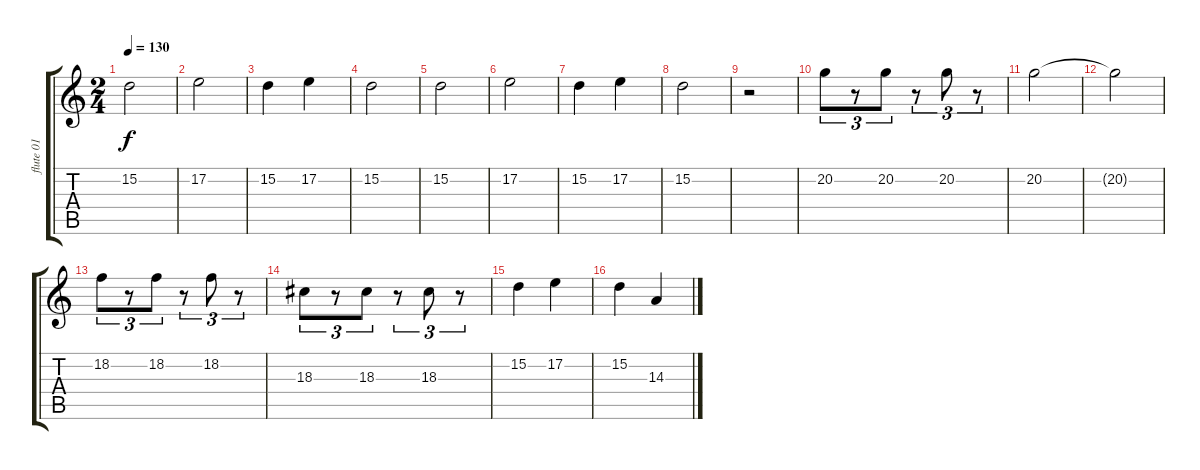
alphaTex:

\track ("flute 01" "flute 01") {instrument flute}
\staff {score tabs}
\tuning (E4 B3 G3 D3 A2 E2) {hide}
\ts (2 4)
\tempo 130
\clef g2
\ks c
15.2.2{dy f} |
17.2.2 |
15.2.4 17.2.4 |
15.2.2 |
15.2.2 |
17.2.2 |
15.2.4 17.2.4 |
15.2.2 |
r.2 |
20.2.8{tu (3 2)} r.8{tu (3 2)} 20.2.8{tu (3 2)} r.8{tu (3 2)} 20.2.8{tu (3 2)} r.8{tu (3 2)} |
20.2.2{volume 4} |
20.2{t}.2 |
18.2.8{tu (3 2) volume 10} r.8{tu (3 2)} 18.2.8{tu (3 2)} r.8{tu (3 2)} 18.2.8{tu (3 2)} r.8{tu (3 2)} |
18.3.8{tu (3 2)} r.8{tu (3 2)} 18.3.8{tu (3 2)} r.8{tu (3 2)} 18.3.8{tu (3 2)} r.8{tu (3 2)} |
15.2.4 17.2.4 |
15.2.4 14.3.4
